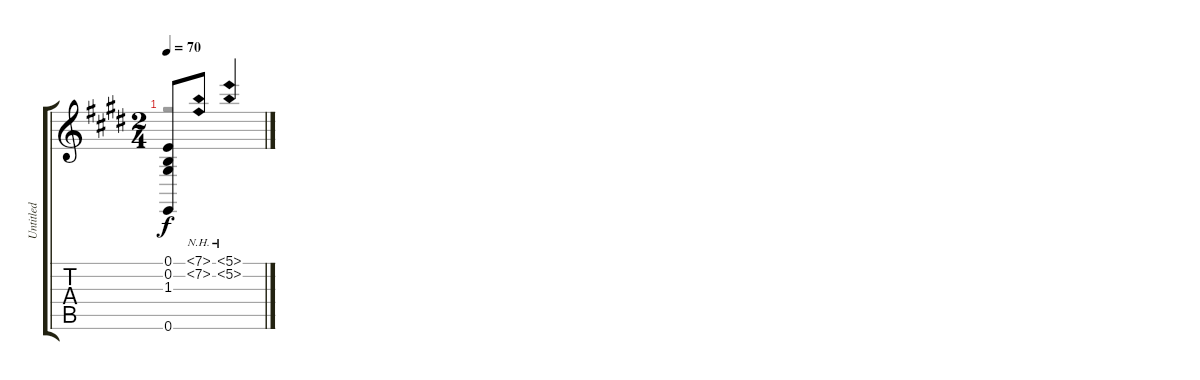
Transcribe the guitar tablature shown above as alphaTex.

\track ("Untitled" "Untitled") {instrument brightacousticpiano}
\staff {score tabs}
\tuning (E4 B3 G3 D3 A2 E2) {hide}
\voice
\ts (2 4)
\tempo 70
\clef g2
\ks c#minor
(0.1 0.2 1.3 0.6).8{dy f} (7.1{nh} 7.2{nh}).8 (5.1{nh} 5.2{nh}).4
\voice
\clef g2
\ottava regular
\simile none
\ks c#minor
r.2{dy f}
